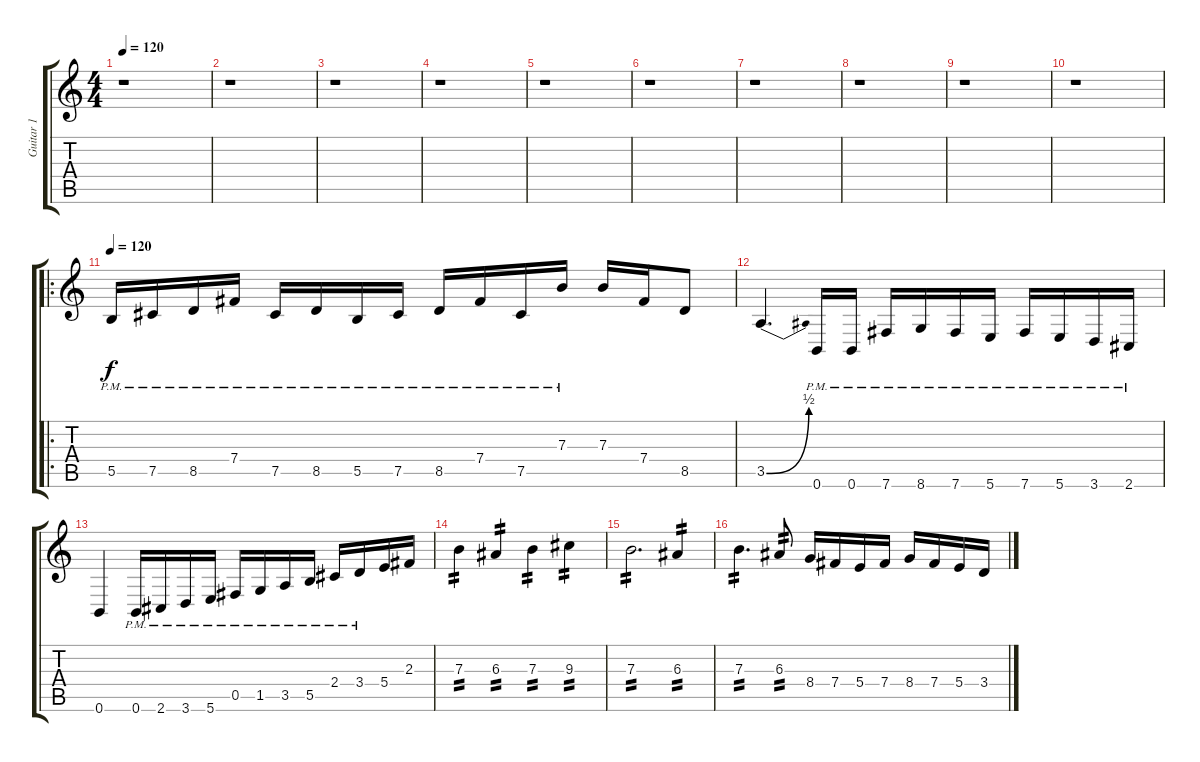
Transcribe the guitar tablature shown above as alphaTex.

\track ("Guitar 1" "Guitar 1") {instrument distortionguitar}
\staff {score tabs}
\tuning (Db4 Ab3 E3 B2 Gb2 B1) {hide}
\ts (4 4)
\tempo 120
\clef g2
\ks c
r.1{dy f instrument distortionguitar} |
r.1 |
r.1 |
r.1 |
r.1 |
r.1 |
r.1 |
r.1 |
r.1 |
r.1 |
\ro
\tempo 120
5.5{pm}.16 7.5{pm}.16 8.5{pm}.16 7.4{pm}.16 7.5{pm}.16 8.5{pm}.16 5.5{pm}.16 7.5{pm}.16 8.5{pm}.16 7.4{pm}.16 7.5{pm}.16 7.3{pm}.16 7.3.16 7.4.16 8.5.8 |
3.5{be (bend 0 0 60 2)}.4{d} 0.6{pm}.16 0.6{pm}.16 7.6{pm}.16 8.6{pm}.16 7.6{pm}.16 5.6{pm}.16 7.6{pm}.16 5.6{pm}.16 3.6{pm}.16 2.6{pm}.16 |
0.6.4 0.6{pm}.16 2.6{pm}.16 3.6{pm}.16 5.6{pm}.16 0.5{pm}.16 1.5{pm}.16 3.5{pm}.16 5.5{pm}.16 2.4{pm}.16 3.4{pm}.16 5.4.16 2.3.16 |
7.3.4{tp 2} 6.3.4{tp 2} 7.3.4{tp 2} 9.3.4{tp 2} |
7.3.2{d tp 2} 6.3.4{tp 2} |
7.3.4{d tp 2} 6.3.8{tp 2} 8.4.16 7.4.16 5.4.16 7.4.16 8.4.16 7.4.16 5.4.16 3.4.16
